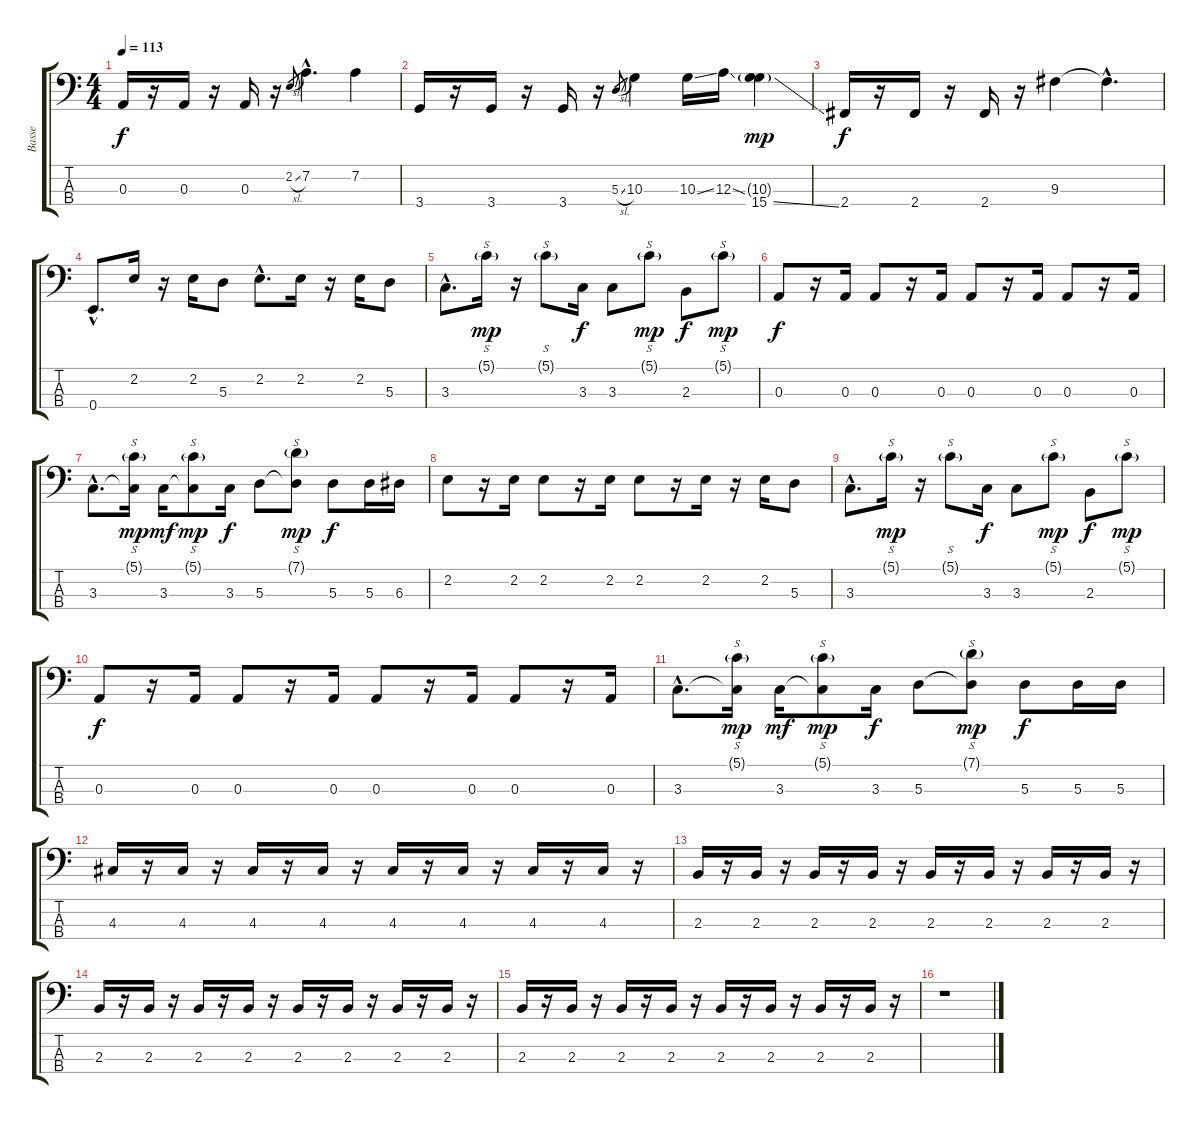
\track ("Basse" "Basse") {instrument electricbassfinger}
\staff {score tabs}
\tuning (G2 D2 A1 E1) {hide}
\ts (4 4)
\tempo 113
\clef f4
\ks c
0.3.16{dy f} r.16 0.3.16 r.16 0.3.16 r.16 2.2{sl}.8{gr} 7.2{hac}.4{d} 7.2.4 |
3.4.16 r.16 3.4.16 r.16 3.4.16 r.16 5.3{sl}.8{gr} 10.3.4 10.3{ss}.16 12.3{ss}.16 (10.3{g} 15.4{ss}).4{dy mp} |
2.4.16{dy f} r.16 2.4.16 r.16 2.4.16 r.16 9.3.4 9.3{hac t}.4{d} |
0.4{hac}.8{d} 2.2.16 r.16 2.2.16 5.3.8 2.2{hac}.8{d} 2.2.16 r.16 2.2.16 5.3.8 |
3.3{hac}.8{d} 5.1{g}.16{s dy mp} r.16 5.1{g}.8{s} 3.3.16{dy f} 3.3.8 5.1{g}.8{s dy mp} 2.3.8{dy f} 5.1{g}.8{s dy mp} |
0.3.8{dy f} r.16 0.3.16 0.3.8 r.16 0.3.16 0.3.8 r.16 0.3.16 0.3.8 r.16 0.3.16 |
3.3{hac}.8{d} (5.1{g} 3.3{t}).16{s dy mp} 3.3.16{dy mf} (5.1{g} 3.3{t}).8{s dy mp} 3.3.16{dy f} 5.3.8 (7.1{g} 5.3{t}).8{s dy mp} 5.3.8{dy f} 5.3.16 6.3.16 |
2.2.8 r.16 2.2.16 2.2.8 r.16 2.2.16 2.2.8 r.16 2.2.16 r.16 2.2.16 5.3.8 |
3.3{hac}.8{d} 5.1{g}.16{s dy mp} r.16 5.1{g}.8{s} 3.3.16{dy f} 3.3.8 5.1{g}.8{s dy mp} 2.3.8{dy f} 5.1{g}.8{s dy mp} |
0.3.8{dy f} r.16 0.3.16 0.3.8 r.16 0.3.16 0.3.8 r.16 0.3.16 0.3.8 r.16 0.3.16 |
3.3{hac}.8{d} (5.1{g} 3.3{t}).16{s dy mp} 3.3.16{dy mf} (5.1{g} 3.3{t}).8{s dy mp} 3.3.16{dy f} 5.3.8 (7.1{g} 5.3{t}).8{s dy mp} 5.3.8{dy f} 5.3.16 5.3.16 |
4.3.16 r.16 4.3.16 r.16 4.3.16 r.16 4.3.16 r.16 4.3.16 r.16 4.3.16 r.16 4.3.16 r.16 4.3.16 r.16 |
2.3.16 r.16 2.3.16 r.16 2.3.16 r.16 2.3.16 r.16 2.3.16 r.16 2.3.16 r.16 2.3.16 r.16 2.3.16 r.16 |
2.3.16 r.16 2.3.16 r.16 2.3.16 r.16 2.3.16 r.16 2.3.16 r.16 2.3.16 r.16 2.3.16 r.16 2.3.16 r.16 |
2.3.16 r.16 2.3.16 r.16 2.3.16 r.16 2.3.16 r.16 2.3.16 r.16 2.3.16 r.16 2.3.16 r.16 2.3.16 r.16 |
r.1
